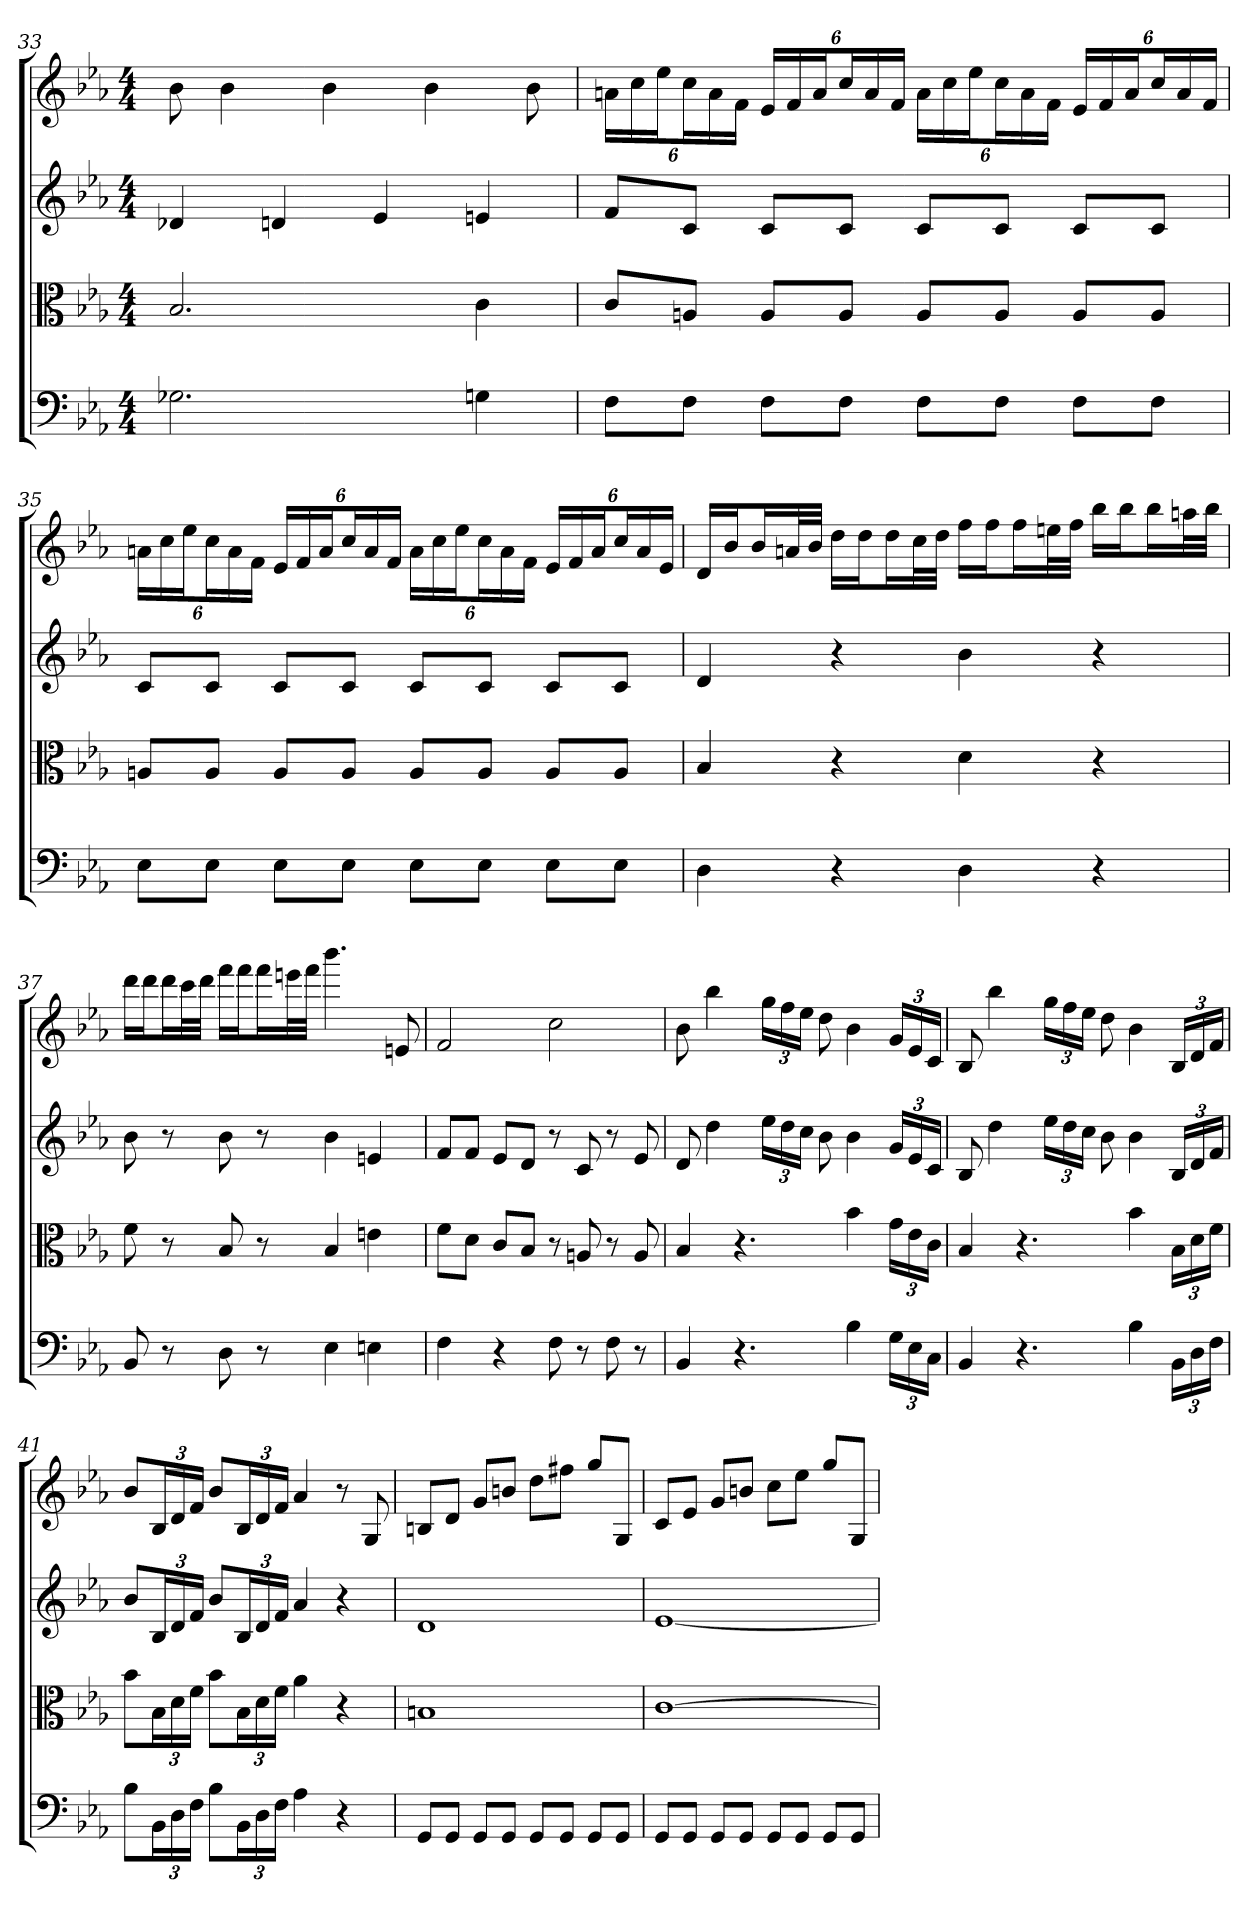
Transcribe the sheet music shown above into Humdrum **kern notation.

**kern	**kern	**kern	**kern
*part4	*part3	*part2	*part1
*staff4	*staff3	*staff2	*staff1
*clefF4	*clefC3	*	*
*k[b-e-a-]	*k[b-e-a-]	*k[b-e-a-]	*k[b-e-a-]
*E-:	*E-:	*E-:	*E-:
*M4/4	*M4/4	*M4/4	*M4/4
=33	=33	=33	=33
2.G-X	2.B-	4d-X	8b-
.	.	.	4b-
.	.	4dn	.
.	.	.	4b-
.	.	4e-	.
.	.	.	4b-
4Gn	4c	4en	.
.	.	.	8b-
=34	=34	=34	=34
8F\L	8c/L	8fL	24anLL
.	.	.	24cc
.	.	.	24ee-J
8F\J	8An/J	8cJ	24ccL
.	.	.	24a
.	.	.	24fJJ
8F\L	8A/L	8cL	24e-LL
.	.	.	24f
.	.	.	24aJ
8F\J	8A/J	8cJ	24ccL
.	.	.	24a
.	.	.	24fJJ
8F\L	8A/L	8cL	24aLL
.	.	.	24cc
.	.	.	24ee-J
8F\J	8A/J	8cJ	24ccL
.	.	.	24a
.	.	.	24fJJ
8F\L	8A/L	8cL	24e-LL
.	.	.	24f
.	.	.	24aJ
8F\J	8A/J	8cJ	24ccL
.	.	.	24a
.	.	.	24fJJ
=35	=35	=35	=35
8E-\L	8An/L	8cL	24anLL
.	.	.	24cc
.	.	.	24ee-J
8E-\J	8A/J	8cJ	24ccL
.	.	.	24a
.	.	.	24fJJ
8E-\L	8A/L	8cL	24e-LL
.	.	.	24f
.	.	.	24aJ
8E-\J	8A/J	8cJ	24ccL
.	.	.	24a
.	.	.	24fJJ
8E-\L	8A/L	8cL	24aLL
.	.	.	24cc
.	.	.	24ee-J
8E-\J	8A/J	8cJ	24ccL
.	.	.	24a
.	.	.	24fJJ
8E-\L	8A/L	8cL	24e-LL
.	.	.	24f
.	.	.	24aJ
8E-\J	8A/J	8cJ	24ccL
.	.	.	24a
.	.	.	24e-JJ
=36	=36	=36	=36
4D	4B-	4d	16dLL
.	.	.	16b-J
.	.	.	16b-L
.	.	.	32anL
.	.	.	32b-JJJ
4r	4r	4r	16ddLL
.	.	.	16ddJ
.	.	.	16ddL
.	.	.	32ccL
.	.	.	32ddJJJ
4D	4d	4b-	16ffLL
.	.	.	16ffJ
.	.	.	16ffL
.	.	.	32eenL
.	.	.	32ffJJJ
4r	4r	4r	16bb-LL
.	.	.	16bb-J
.	.	.	16bb-L
.	.	.	32aanL
.	.	.	32bb-JJJ
=37	=37	=37	=37
8BB-	8f	8b-	16dddLL
.	.	.	16dddJ
8r	8r	8r	16dddL
.	.	.	32cccL
.	.	.	32dddJJJ
8D	8B-	8b-	16fffLL
.	.	.	16fffJ
8r	8r	8r	16fffL
.	.	.	32eeenL
.	.	.	32fffJJJ
4E-	4B-	4b-	4.bbb-
4En	4en	4en	.
.	.	.	8en
=38	=38	=38	=38
4F	8f\L	8fL	2f
.	8d\J	8fJ	.
4r	8c/L	8e-L	.
.	8B-/J	8dJ	.
8F	8r	8r	2cc
8r	8An	8c	.
8F	8r	8r	.
8r	8A	8e-	.
=39	=39	=39	=39
4BB-	4B-	8d	8b-
.	.	4dd	4bb-
4.r	4.r	.	.
.	.	24ee-LL	24ggLL
.	.	24dd	24ff
.	.	24ccJJ	24ee-JJ
.	.	8b-	8dd
4B-	4b-	4b-	4b-
24G\LL	24g\LL	24gLL	24gLL
24E-\	24e-\	24e-	24e-
24C\JJ	24c\JJ	24cJJ	24cJJ
=40	=40	=40	=40
4BB-	4B-	8B-	8B-
.	.	4dd	4bb-
4.r	4.r	.	.
.	.	24ee-LL	24ggLL
.	.	24dd	24ff
.	.	24ccJJ	24ee-JJ
.	.	8b-	8dd
4B-	4b-	4b-	4b-
24BB-\LL	24B-\LL	24B-LL	24B-LL
24D\	24d\	24d	24d
24F\JJ	24f\JJ	24fJJ	24fJJ
=41	=41	=41	=41
8B-\L	8b-\L	8b-L	8b-L
24BB-\L	24B-\L	24B-L	24B-L
24D\	24d\	24d	24d
24F\JJ	24f\JJ	24fJJ	24fJJ
8B-\L	8b-\L	8b-L	8b-L
24BB-\L	24B-\L	24B-L	24B-L
24D\	24d\	24d	24d
24F\JJ	24f\JJ	24fJJ	24fJJ
4A-	4a-	4a-	4a-
4r	4r	4r	8r
.	.	.	8G
=42	=42	=42	=42
8GG/L	1Bn	1d	8BnL
8GG/J	.	.	8dJ
8GG/L	.	.	8gL
8GG/J	.	.	8bnJ
8GG/L	.	.	8ddL
8GG/J	.	.	8ff#XJ
8GG/L	.	.	8ggL
8GG/J	.	.	8GJ
=43	=43	=43	=43
8GG/L	[1c	[1e-	8cL
8GG/J	.	.	8e-J
8GG/L	.	.	8gL
8GG/J	.	.	8bnJ
8GG/L	.	.	8ccL
8GG/J	.	.	8ee-J
8GG/L	.	.	8ggL
8GG/J	.	.	8GJ
=	=	=	=
*-	*-	*-	*-
